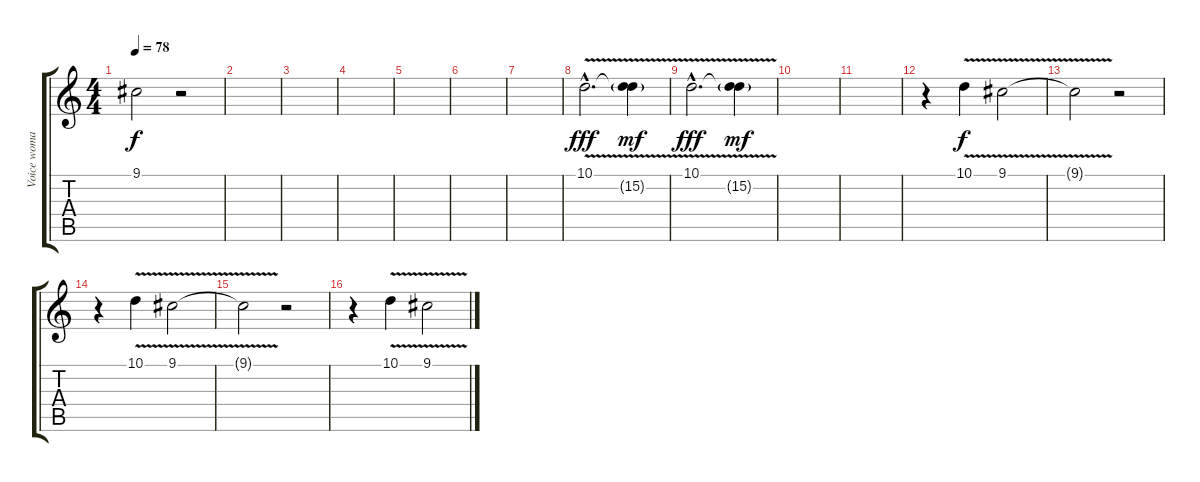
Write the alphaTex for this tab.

\track ("Voice woman" "Voice woma") {instrument pad4choir}
\staff {score tabs}
\tuning (E4 B3 G3 D3 A2 E2) {hide}
\ts (4 4)
\tempo 78
\clef g2
\ks c
9.1{t}.2{dy f} r.2 |
|
|
|
|
|
|
10.1{v hac}.2{d dy fff volume 8 instrument fx5brightness} (10.1{t} 15.2{v g}).4{dy mf} |
10.1{v hac}.2{d dy fff} (10.1{t} 15.2{v g}).4{dy mf} |
|
|
r.4{instrument pad4choir} 10.1{v}.4{dy f} 9.1{v}.2 |
9.1{t}.2 r.2 |
r.4 10.1{v}.4 9.1{v}.2 |
9.1{t}.2 r.2 |
r.4 10.1{v}.4 9.1{v}.2
